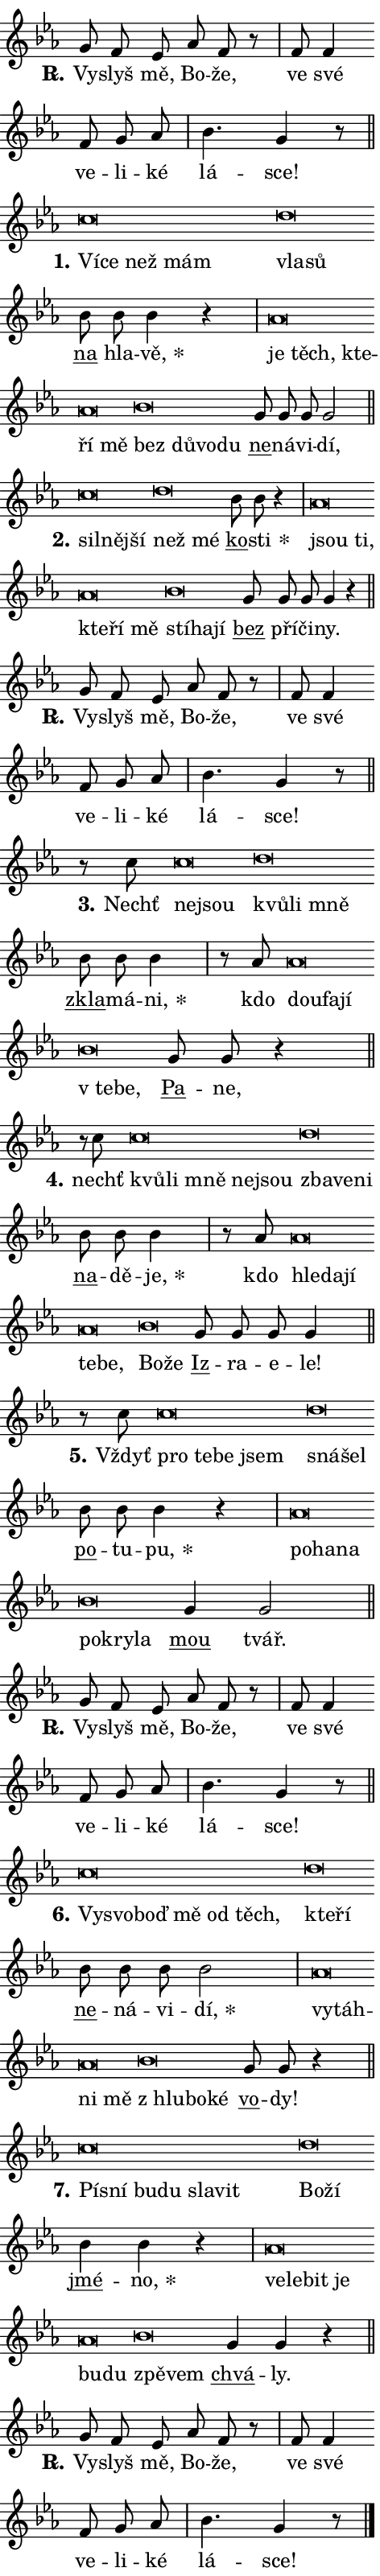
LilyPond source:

\version "2.24.0"
\header { tagline = "" }
\paper {
  indent = 0\cm
  top-margin = 0\cm
  right-margin = 0.13\cm % to fit lyric hyphens
  bottom-margin = 0\cm
  left-margin = 0\cm
  paper-width = 8\cm
  page-breaking = #ly:one-page-breaking
  system-system-spacing.basic-distance = #11
  score-system-spacing.basic-distance = #11
  ragged-last = ##f
}


%% Author: Thomas Morley
%% https://lists.gnu.org/archive/html/lilypond-user/2020-05/msg00002.html
#(define (line-position grob)
"Returns position of @var[grob} in current system:
   @code{'start}, if at first time-step
   @code{'end}, if at last time-step
   @code{'middle} otherwise
"
  (let* ((col (ly:item-get-column grob))
         (ln (ly:grob-object col 'left-neighbor))
         (rn (ly:grob-object col 'right-neighbor))
         (col-to-check-left (if (ly:grob? ln) ln col))
         (col-to-check-right (if (ly:grob? rn) rn col))
         (break-dir-left
           (and
             (ly:grob-property col-to-check-left 'non-musical #f)
             (ly:item-break-dir col-to-check-left)))
         (break-dir-right
           (and
             (ly:grob-property col-to-check-right 'non-musical #f)
             (ly:item-break-dir col-to-check-right))))
        (cond ((eqv? 1 break-dir-left) 'start)
              ((eqv? -1 break-dir-right) 'end)
              (else 'middle))))

#(define (tranparent-at-line-position vctor)
  (lambda (grob)
  "Relying on @code{line-position} select the relevant enry from @var{vctor}.
Used to determine transparency,"
    (case (line-position grob)
      ((end) (not (vector-ref vctor 0)))
      ((middle) (not (vector-ref vctor 1)))
      ((start) (not (vector-ref vctor 2))))))

noteHeadBreakVisibility =
#(define-music-function (break-visibility)(vector?)
"Makes @code{NoteHead}s transparent relying on @var{break-visibility}"
#{
  \override NoteHead.transparent =
    #(tranparent-at-line-position break-visibility)
#})

#(define delete-ledgers-for-transparent-note-heads
  (lambda (grob)
    "Reads whether a @code{NoteHead} is transparent.
If so this @code{NoteHead} is removed from @code{'note-heads} from
@var{grob}, which is supposed to be @code{LedgerLineSpanner}.
As a result ledgers are not printed for this @code{NoteHead}"
    (let* ((nhds-array (ly:grob-object grob 'note-heads))
           (nhds-list
             (if (ly:grob-array? nhds-array)
                 (ly:grob-array->list nhds-array)
                 '()))
           ;; Relies on the transparent-property being done before
           ;; Staff.LedgerLineSpanner.after-line-breaking is executed.
           ;; This is fragile ...
           (to-keep
             (remove
               (lambda (nhd)
                 (ly:grob-property nhd 'transparent #f))
               nhds-list)))
      ;; TODO find a better method to iterate over grob-arrays, similiar
      ;; to filter/remove etc for lists
      ;; For now rebuilt from scratch
      (set! (ly:grob-object grob 'note-heads)  '())
      (for-each
        (lambda (nhd)
          (ly:pointer-group-interface::add-grob grob 'note-heads nhd))
        to-keep))))

squashNotes = {
  \override NoteHead.X-extent = #'(-0.2 . 0.2)
  \override NoteHead.Y-extent = #'(-0.75 . 0)
  \override NoteHead.stencil =
    #(lambda (grob)
       (let ((pos (ly:grob-property grob 'staff-position)))
         (begin
           (if (< pos -7) (display "ERROR: Lower brevis then expected\n") (display ""))
           (if (<= pos -6) ly:text-interface::print ly:note-head::print))))
}
unSquashNotes = {
  \revert NoteHead.X-extent
  \revert NoteHead.Y-extent
  \revert NoteHead.stencil
}

hideNotes = \noteHeadBreakVisibility #begin-of-line-visible
unHideNotes = \noteHeadBreakVisibility #all-visible

% work-around for resetting accidentals
% https://lilypond.org/doc/v2.23/Documentation/notation/displaying-rhythms#unmetered-music
cadenzaMeasure = {
  \cadenzaOff
  \partial 1024 s1024
  \cadenzaOn
}

#(define-markup-command (accent layout props text) (markup?)
  "Underline accented syllable"
  (interpret-markup layout props
    #{\markup \override #'(offset . 4.3) \underline { #text }#}))

responsum = \markup \concat {
  "R" \hspace #-1.05 \path #0.1 #'((moveto 0 0.07) (lineto 0.9 0.8)) \hspace #0.05 "."
}

spaceSize = #0.6828661417322834 % exact space size for TeX Gyre Schola

\layout {
  \context {
    \Staff
    \remove "Time_signature_engraver"
    \override LedgerLineSpanner.after-line-breaking = #delete-ledgers-for-transparent-note-heads
  }
  \context {
    \Lyrics {
      \override LyricSpace.minimum-distance = \spaceSize
      \override LyricText.font-name = #"TeX Gyre Schola"
      \override LyricText.font-size = 1
      \override StanzaNumber.font-name = #"TeX Gyre Schola Bold"
      \override StanzaNumber.font-size = 1
    }
  }
  \context {
    \Score 
    \override NoteHead.text =
      #(lambda (grob) 
        (let ((pos (ly:grob-property grob 'staff-position)))
          #{\markup {
            \combine
              \halign #-0.55 \raise #(if (= pos -6) 0 0.5) \override #'(thickness . 2) \draw-line #'(3.2 . 0)
              \musicglyph "noteheads.sM1"
          }#}))
  }
}

% magnetic-lyrics.ily
%
%   written by
%     Jean Abou Samra <jean@abou-samra.fr>
%     Werner Lemberg <wl@gnu.org>
%
%   adapted by
%     Jiri Hon <jiri.hon@gmail.com>
%
% Version 2022-Apr-15

% https://www.mail-archive.com/lilypond-user@gnu.org/msg149350.html

#(define (Left_hyphen_pointer_engraver context)
   "Collect syllable-hyphen-syllable occurrences in lyrics and store
them in properties.  This engraver only looks to the left.  For
example, if the lyrics input is @code{foo -- bar}, it does the
following.

@itemize @bullet
@item
Set the @code{text} property of the @code{LyricHyphen} grob between
@q{foo} and @q{bar} to @code{foo}.

@item
Set the @code{left-hyphen} property of the @code{LyricText} grob with
text @q{foo} to the @code{LyricHyphen} grob between @q{foo} and
@q{bar}.
@end itemize

Use this auxiliary engraver in combination with the
@code{lyric-@/text::@/apply-@/magnetic-@/offset!} hook."
   (let ((hyphen #f)
         (text #f))
     (make-engraver
      (acknowledgers
       ((lyric-syllable-interface engraver grob source-engraver)
        (set! text grob)))
      (end-acknowledgers
       ((lyric-hyphen-interface engraver grob source-engraver)
        ;(when (not (grob::has-interface grob 'lyric-space-interface))
          (set! hyphen grob)));)
      ((stop-translation-timestep engraver)
       (when (and text hyphen)
         (ly:grob-set-object! text 'left-hyphen hyphen))
       (set! text #f)
       (set! hyphen #f)))))

#(define (lyric-text::apply-magnetic-offset! grob)
   "If the space between two syllables is less than the value in
property @code{LyricText@/.details@/.squash-threshold}, move the right
syllable to the left so that it gets concatenated with the left
syllable.

Use this function as a hook for
@code{LyricText@/.after-@/line-@/breaking} if the
@code{Left_@/hyphen_@/pointer_@/engraver} is active."
   (let ((hyphen (ly:grob-object grob 'left-hyphen #f)))
     (when hyphen
       (let ((left-text (ly:spanner-bound hyphen LEFT)))
         (when (grob::has-interface left-text 'lyric-syllable-interface)
           (let* ((common (ly:grob-common-refpoint grob left-text X))
                  (this-x-ext (ly:grob-extent grob common X))
                  (left-x-ext
                   (begin
                     ;; Trigger magnetism for left-text.
                     (ly:grob-property left-text 'after-line-breaking)
                     (ly:grob-extent left-text common X)))
                  ;; `delta` is the gap width between two syllables.
                  (delta (- (interval-start this-x-ext)
                            (interval-end left-x-ext)))
                  (details (ly:grob-property grob 'details))
                  (threshold (assoc-get 'squash-threshold details 0.2)))
             (when (< delta threshold)
               (let* (;; We have to manipulate the input text so that
                      ;; ligatures crossing syllable boundaries are not
                      ;; disabled.  For languages based on the Latin
                      ;; script this is essentially a beautification.
                      ;; However, for non-Western scripts it can be a
                      ;; necessity.
                      (lt (ly:grob-property left-text 'text))
                      (rt (ly:grob-property grob 'text))
                      (is-space (grob::has-interface hyphen 'lyric-space-interface))
                      (space (if is-space " " ""))
                      (extra-delta (if is-space spaceSize 0))
                      ;; Append new syllable.
                      (ltrt-space (if (and (string? lt) (string? rt))
                                (string-append lt space rt)
                                (make-concat-markup (list lt space rt))))
                      ;; Right-align `ltrt` to the right side.
                      (ltrt-space-markup (grob-interpret-markup
                               grob
                               (make-translate-markup
                                (cons (interval-length this-x-ext) 0)
                                (make-right-align-markup ltrt-space)))))
                 (begin
                   ;; Don't print `left-text`.
                   (ly:grob-set-property! left-text 'stencil #f)
                   ;; Set text and stencil (which holds all collected
                   ;; syllables so far) and shift it to the left.
                   (ly:grob-set-property! grob 'text ltrt-space)
                   (ly:grob-set-property! grob 'stencil ltrt-space-markup)
                   (ly:grob-translate-axis! grob (- (- delta extra-delta)) X))))))))))


#(define (lyric-hyphen::displace-bounds-first grob)
   ;; Make very sure this callback isn't triggered too early.
   (let ((left (ly:spanner-bound grob LEFT))
         (right (ly:spanner-bound grob RIGHT)))
     (ly:grob-property left 'after-line-breaking)
     (ly:grob-property right 'after-line-breaking)
     (ly:lyric-hyphen::print grob)))

squashThreshold = #0.4

\layout {
  \context {
    \Lyrics
    \consists #Left_hyphen_pointer_engraver
    \override LyricText.after-line-breaking =
      #lyric-text::apply-magnetic-offset!
    \override LyricHyphen.stencil = #lyric-hyphen::displace-bounds-first
    \override LyricText.details.squash-threshold = \squashThreshold
    \override LyricHyphen.minimum-distance = 0
    \override LyricHyphen.minimum-length = \squashThreshold
  }
}

squashText = \override LyricText.details.squash-threshold = 9999
unSquashText = \override LyricText.details.squash-threshold = \squashThreshold

leftText = \override LyricText.self-alignment-X = #LEFT
unLeftText = \revert LyricText.self-alignment-X

starOffset = #(lambda (grob) 
                (let ((x_offset (ly:self-alignment-interface::aligned-on-x-parent grob)))
                  (if (= x_offset 0) 0 (+ x_offset 1.2))))

star = #(define-music-function (syllable)(string?)
"Append star separator at the end of a syllable"
#{
  \once \override LyricText.X-offset = #starOffset
  \lyricmode { \markup {
    #syllable
    \override #'((font-name . "TeX Gyre Schola Bold")) \hspace #0.2 \lower #0.65 \larger "*"
  } }
#})

starAccent = #(define-music-function (syllable)(string?)
"Append star separator at the end of a syllable and make accent"
#{
  \once \override LyricText.X-offset = #starOffset
  \lyricmode { \markup {
    \accent #syllable
    \override #'((font-name . "TeX Gyre Schola Bold")) \hspace #0.2 \lower #0.65 \larger "*"
  } }
#})

breath = #(define-music-function (syllable)(string?)
"Append breathing indicator at the end of a syllable"
#{
  \lyricmode { \markup { #syllable "+" } }
#})

optionalBreath = #(define-music-function (syllable)(string?)
"Append optional breathing indicator at the end of a syllable"
#{
  \lyricmode { \markup { #syllable "(+)" } }
#})


\score {
    <<
        \new Voice = "melody" { \cadenzaOn \key es \major \relative { g'8 f es as f r \cadenzaMeasure \bar "|" f f4 \bar "" f8 g as \cadenzaMeasure \bar "|" bes4. g4 r8 \cadenzaMeasure \bar "||" \break } }
        \new Lyrics \lyricsto "melody" { \lyricmode { \set stanza = \responsum
Vy -- slyš mě, Bo -- že, ve své ve -- li -- ké lá -- sce! } }
    >>
    \layout {}
}

\score {
    <<
        \new Voice = "melody" { \cadenzaOn \key es \major \relative { \squashNotes c''\breve*1/16 \hideNotes \breve*1/16 \bar "" \breve*1/16 \breve*1/16 \bar "" \unHideNotes \unSquashNotes \squashNotes d\breve*1/16 \hideNotes \breve*1/16 \bar "" \unHideNotes \unSquashNotes \bar "" bes8 bes bes4 r \cadenzaMeasure \bar "|" \squashNotes as\breve*1/16 \hideNotes \breve*1/16 \bar "" \breve*1/16 \bar "" \breve*1/16 \breve*1/16 \bar "" \unHideNotes \unSquashNotes \squashNotes bes\breve*1/16 \hideNotes \breve*1/16 \bar "" \breve*1/16 \breve*1/16 \bar "" \unHideNotes \unSquashNotes \bar "" g8 g g g2 \cadenzaMeasure \bar "||" \break } }
        \new Lyrics \lyricsto "melody" { \lyricmode { \set stanza = "1."
\leftText Ví -- \squashText ce než mám \unSquashText vla -- \squashText sů \unLeftText \unSquashText \markup \accent na hla -- \star vě, \leftText je \squashText těch, kte -- ří mě \unSquashText bez \squashText dů -- vo -- du \unLeftText \unSquashText \markup \accent ne -- ná -- vi -- dí, } }
    >>
    \layout {}
}

\score {
    <<
        \new Voice = "melody" { \cadenzaOn \key es \major \relative { \squashNotes c''\breve*1/16 \hideNotes \breve*1/16 \breve*1/16 \bar "" \unHideNotes \unSquashNotes \squashNotes d\breve*1/16 \hideNotes \breve*1/16 \bar "" \unHideNotes \unSquashNotes \bar "" bes8 bes r4 \cadenzaMeasure \bar "|" \squashNotes as\breve*1/16 \hideNotes \breve*1/16 \bar "" \breve*1/16 \bar "" \breve*1/16 \breve*1/16 \bar "" \unHideNotes \unSquashNotes \squashNotes bes\breve*1/16 \hideNotes \breve*1/16 \breve*1/16 \bar "" \unHideNotes \unSquashNotes \bar "" g8 g g g4 r \cadenzaMeasure \bar "||" \break } }
        \new Lyrics \lyricsto "melody" { \lyricmode { \set stanza = "2."
\leftText sil -- \squashText něj -- ší \unSquashText než \squashText mé \unLeftText \unSquashText \markup \accent ko -- \star sti \leftText jsou \squashText ti, kte -- ří mě \unSquashText stí -- \squashText ha -- jí \unLeftText \unSquashText \markup \accent bez pří -- či -- ny. } }
    >>
    \layout {}
}

\score {
    <<
        \new Voice = "melody" { \cadenzaOn \key es \major \relative { g'8 f es as f r \cadenzaMeasure \bar "|" f f4 \bar "" f8 g as \cadenzaMeasure \bar "|" bes4. g4 r8 \cadenzaMeasure \bar "||" \break } }
        \new Lyrics \lyricsto "melody" { \lyricmode { \set stanza = \responsum
Vy -- slyš mě, Bo -- že, ve své ve -- li -- ké lá -- sce! } }
    >>
    \layout {}
}

\score {
    <<
        \new Voice = "melody" { \cadenzaOn \key es \major \relative { r8 c''8 \squashNotes c\breve*1/16 \hideNotes \breve*1/16 \bar "" \unHideNotes \unSquashNotes \squashNotes d\breve*1/16 \hideNotes \breve*1/16 \breve*1/16 \bar "" \unHideNotes \unSquashNotes \bar "" bes8 bes bes4 \cadenzaMeasure \bar "|" r8 as8 \squashNotes as\breve*1/16 \hideNotes \breve*1/16 \breve*1/16 \bar "" \unHideNotes \unSquashNotes \squashNotes bes\breve*1/16 \hideNotes \breve*1/16 \bar "" \unHideNotes \unSquashNotes \bar "" g8 g r4 \cadenzaMeasure \bar "||" \break } }
        \new Lyrics \lyricsto "melody" { \lyricmode { \set stanza = "3."
Nechť \leftText nej -- \squashText sou \unSquashText kvů -- \squashText li mně \unLeftText \unSquashText \markup \accent zkla -- má -- \star ni, kdo \leftText dou -- \squashText fa -- jí \unSquashText "v te" -- \squashText be, \unLeftText \unSquashText \markup \accent Pa -- ne, } }
    >>
    \layout {}
}

\score {
    <<
        \new Voice = "melody" { \cadenzaOn \key es \major \relative { r8 c''8 \squashNotes c\breve*1/16 \hideNotes \breve*1/16 \bar "" \breve*1/16 \bar "" \breve*1/16 \breve*1/16 \bar "" \unHideNotes \unSquashNotes \squashNotes d\breve*1/16 \hideNotes \breve*1/16 \breve*1/16 \bar "" \unHideNotes \unSquashNotes \bar "" bes8 bes bes4 \cadenzaMeasure \bar "|" r8 as8 \squashNotes as\breve*1/16 \hideNotes \breve*1/16 \bar "" \breve*1/16 \bar "" \breve*1/16 \breve*1/16 \bar "" \unHideNotes \unSquashNotes \squashNotes bes\breve*1/16 \hideNotes \breve*1/16 \bar "" \unHideNotes \unSquashNotes \bar "" g8 g g g4 \cadenzaMeasure \bar "||" \break } }
        \new Lyrics \lyricsto "melody" { \lyricmode { \set stanza = "4."
nechť \leftText kvů -- \squashText li mně nej -- sou \unSquashText zba -- \squashText ve -- ni \unLeftText \unSquashText \markup \accent na -- dě -- \star je, kdo \leftText hle -- \squashText da -- jí te -- be, \unSquashText Bo -- \squashText že \unLeftText \unSquashText \markup \accent Iz -- ra -- e -- le! } }
    >>
    \layout {}
}

\score {
    <<
        \new Voice = "melody" { \cadenzaOn \key es \major \relative { r8 c''8 \squashNotes c\breve*1/16 \hideNotes \breve*1/16 \bar "" \breve*1/16 \breve*1/16 \bar "" \unHideNotes \unSquashNotes \squashNotes d\breve*1/16 \hideNotes \breve*1/16 \bar "" \unHideNotes \unSquashNotes \bar "" bes8 bes bes4 r \cadenzaMeasure \bar "|" \squashNotes as\breve*1/16 \hideNotes \breve*1/16 \breve*1/16 \bar "" \unHideNotes \unSquashNotes \squashNotes bes\breve*1/16 \hideNotes \breve*1/16 \breve*1/16 \bar "" \unHideNotes \unSquashNotes \bar "" g4 g2 \cadenzaMeasure \bar "||" \break } }
        \new Lyrics \lyricsto "melody" { \lyricmode { \set stanza = "5."
Vždyť \leftText pro \squashText te -- be jsem \unSquashText sná -- \squashText šel \unLeftText \unSquashText \markup \accent po -- tu -- \star pu, \leftText po -- \squashText ha -- na \unSquashText po -- \squashText kry -- la \unLeftText \unSquashText \markup \accent mou tvář. } }
    >>
    \layout {}
}

\score {
    <<
        \new Voice = "melody" { \cadenzaOn \key es \major \relative { g'8 f es as f r \cadenzaMeasure \bar "|" f f4 \bar "" f8 g as \cadenzaMeasure \bar "|" bes4. g4 r8 \cadenzaMeasure \bar "||" \break } }
        \new Lyrics \lyricsto "melody" { \lyricmode { \set stanza = \responsum
Vy -- slyš mě, Bo -- že, ve své ve -- li -- ké lá -- sce! } }
    >>
    \layout {}
}

\score {
    <<
        \new Voice = "melody" { \cadenzaOn \key es \major \relative { \squashNotes c''\breve*1/16 \hideNotes \breve*1/16 \bar "" \breve*1/16 \bar "" \breve*1/16 \bar "" \breve*1/16 \breve*1/16 \bar "" \unHideNotes \unSquashNotes \squashNotes d\breve*1/16 \hideNotes \breve*1/16 \bar "" \unHideNotes \unSquashNotes \bar "" bes8 bes bes bes2 \cadenzaMeasure \bar "|" \squashNotes as\breve*1/16 \hideNotes \breve*1/16 \bar "" \breve*1/16 \breve*1/16 \bar "" \unHideNotes \unSquashNotes \squashNotes bes\breve*1/16 \hideNotes \breve*1/16 \breve*1/16 \bar "" \unHideNotes \unSquashNotes \bar "" g8 g r4 \cadenzaMeasure \bar "||" \break } }
        \new Lyrics \lyricsto "melody" { \lyricmode { \set stanza = "6."
\leftText Vy -- \squashText svo -- boď mě od těch, \unSquashText kte -- \squashText ří \unLeftText \unSquashText \markup \accent ne -- ná -- vi -- \star dí, \leftText vy -- \squashText táh -- ni mě \unSquashText "z hlu" -- \squashText bo -- ké \unLeftText \unSquashText \markup \accent vo -- dy! } }
    >>
    \layout {}
}

\score {
    <<
        \new Voice = "melody" { \cadenzaOn \key es \major \relative { \squashNotes c''\breve*1/16 \hideNotes \breve*1/16 \bar "" \breve*1/16 \bar "" \breve*1/16 \bar "" \breve*1/16 \breve*1/16 \bar "" \unHideNotes \unSquashNotes \squashNotes d\breve*1/16 \hideNotes \breve*1/16 \bar "" \unHideNotes \unSquashNotes \bar "" bes4 bes r \cadenzaMeasure \bar "|" \squashNotes as\breve*1/16 \hideNotes \breve*1/16 \bar "" \breve*1/16 \bar "" \breve*1/16 \bar "" \breve*1/16 \breve*1/16 \bar "" \unHideNotes \unSquashNotes \squashNotes bes\breve*1/16 \hideNotes \breve*1/16 \bar "" \unHideNotes \unSquashNotes \bar "" g4 g r \cadenzaMeasure \bar "||" \break } }
        \new Lyrics \lyricsto "melody" { \lyricmode { \set stanza = "7."
\leftText Pí -- \squashText sní bu -- du sla -- vit \unSquashText Bo -- \squashText ží \unLeftText \unSquashText \markup \accent jmé -- \star no, \leftText ve -- \squashText le -- bit je bu -- du \unSquashText zpě -- \squashText vem \unLeftText \unSquashText \markup \accent chvá -- ly. } }
    >>
    \layout {}
}

\score {
    <<
        \new Voice = "melody" { \cadenzaOn \key es \major \relative { g'8 f es as f r \cadenzaMeasure \bar "|" f f4 \bar "" f8 g as \cadenzaMeasure \bar "|" bes4. g4 r8 \cadenzaMeasure \bar "||" \break } \bar "|." }
        \new Lyrics \lyricsto "melody" { \lyricmode { \set stanza = \responsum
Vy -- slyš mě, Bo -- že, ve své ve -- li -- ké lá -- sce! } }
    >>
    \layout {}
}
